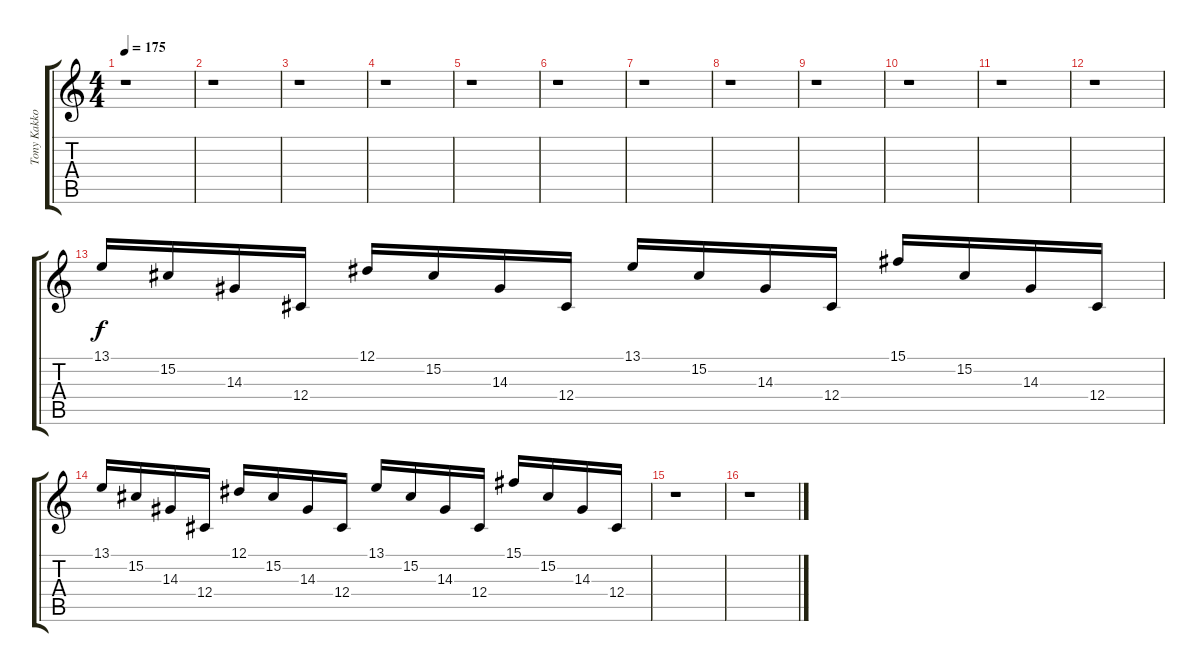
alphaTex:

\track ("Tony Kakko" "Tony Kakko") {instrument harpsichord}
\staff {score tabs}
\tuning (Eb4 Bb3 Gb3 Db3 Ab2 Eb2) {hide}
\ts (4 4)
\tempo 175
\clef g2
\ks c
r.1{dy f} |
r.1 |
r.1 |
r.1 |
r.1 |
r.1 |
r.1 |
r.1 |
r.1 |
r.1 |
r.1 |
r.1 |
13.1.16 15.2.16 14.3.16 12.4.16 12.1.16 15.2.16 14.3.16 12.4.16 13.1.16 15.2.16 14.3.16 12.4.16 15.1.16 15.2.16 14.3.16 12.4.16 |
13.1.16 15.2.16 14.3.16 12.4.16 12.1.16 15.2.16 14.3.16 12.4.16 13.1.16 15.2.16 14.3.16 12.4.16 15.1.16 15.2.16 14.3.16 12.4.16 |
r.1 |
r.1
